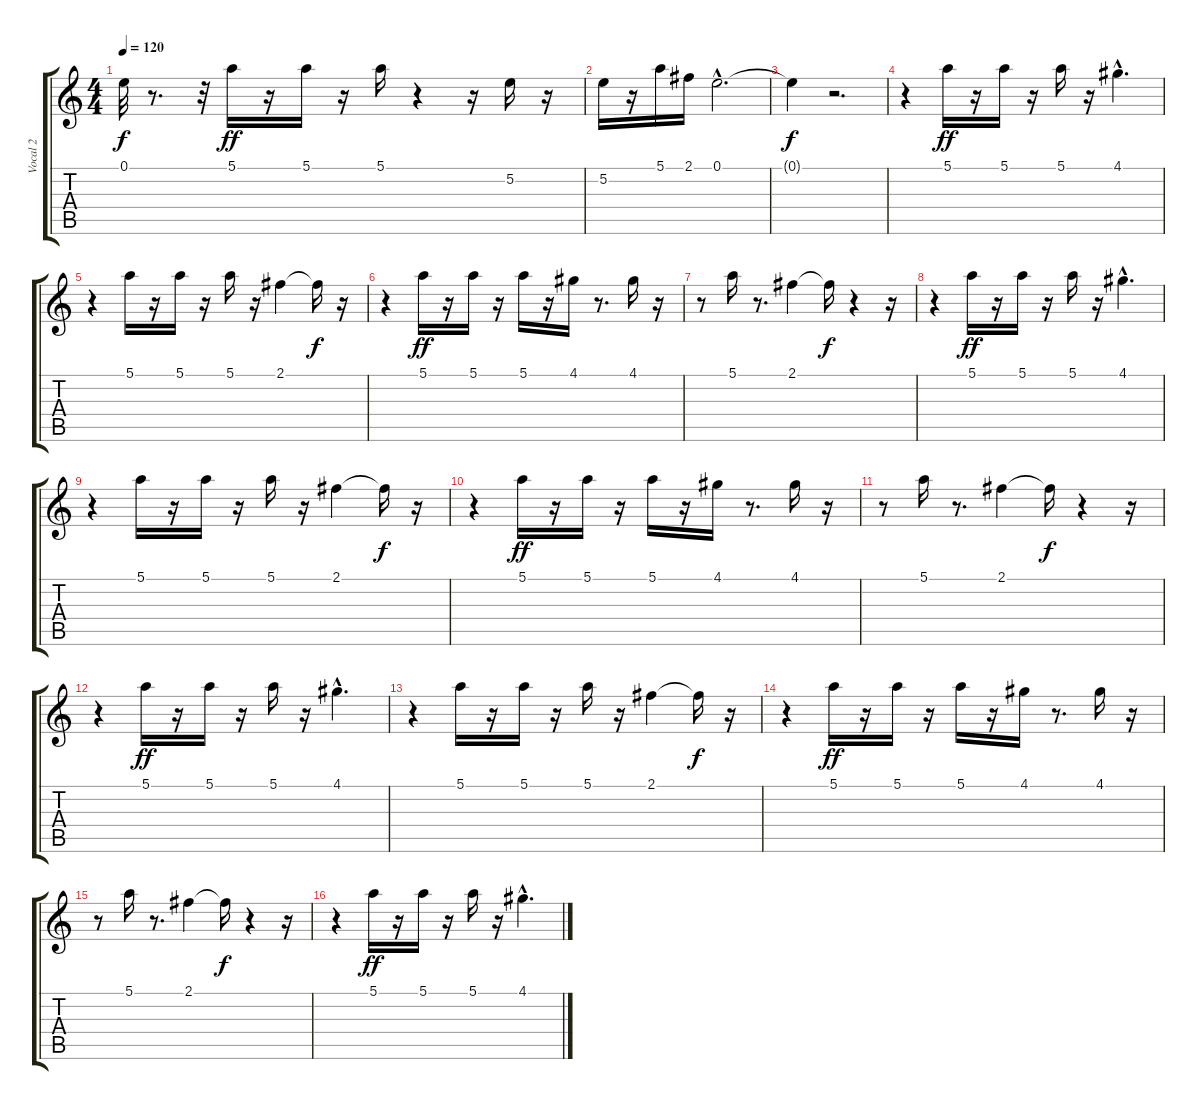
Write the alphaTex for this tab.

\track ("Vocal 2" "Vocal 2") {instrument distortionguitar}
\staff {score tabs}
\tuning (E4 B3 G3 D3 A2 E2) {hide}
\ts (4 4)
\tempo 120
\clef g2
\ks c
0.1{t}.32{dy f} r.8{d} r.32 5.1.16{dy ff} r.16 5.1.16 r.16 5.1.16 r.4 r.16 5.2.16 r.16 |
5.2.16 r.16 5.1.16 2.1.16 0.1{hac}.2{d} |
0.1{t}.4{dy f} r.2{d} |
r.4 5.1.16{dy ff} r.16 5.1.16 r.16 5.1.16 r.16 4.1{hac}.4{d} |
r.4 5.1.16 r.16 5.1.16 r.16 5.1.16 r.16 2.1.4 2.1{t}.16{dy f} r.16 |
r.4 5.1.16{dy ff} r.16 5.1.16 r.16 5.1.16 r.16 4.1.16 r.8{d} 4.1.16 r.16 |
r.8 5.1.16 r.8{d} 2.1.4 2.1{t}.16{dy f} r.4 r.16 |
r.4 5.1.16{dy ff} r.16 5.1.16 r.16 5.1.16 r.16 4.1{hac}.4{d} |
r.4 5.1.16 r.16 5.1.16 r.16 5.1.16 r.16 2.1.4 2.1{t}.16{dy f} r.16 |
r.4 5.1.16{dy ff} r.16 5.1.16 r.16 5.1.16 r.16 4.1.16 r.8{d} 4.1.16 r.16 |
r.8 5.1.16 r.8{d} 2.1.4 2.1{t}.16{dy f} r.4 r.16 |
r.4 5.1.16{dy ff} r.16 5.1.16 r.16 5.1.16 r.16 4.1{hac}.4{d} |
r.4 5.1.16 r.16 5.1.16 r.16 5.1.16 r.16 2.1.4 2.1{t}.16{dy f} r.16 |
r.4 5.1.16{dy ff} r.16 5.1.16 r.16 5.1.16 r.16 4.1.16 r.8{d} 4.1.16 r.16 |
r.8 5.1.16 r.8{d} 2.1.4 2.1{t}.16{dy f} r.4 r.16 |
r.4 5.1.16{dy ff} r.16 5.1.16 r.16 5.1.16 r.16 4.1{hac}.4{d}
